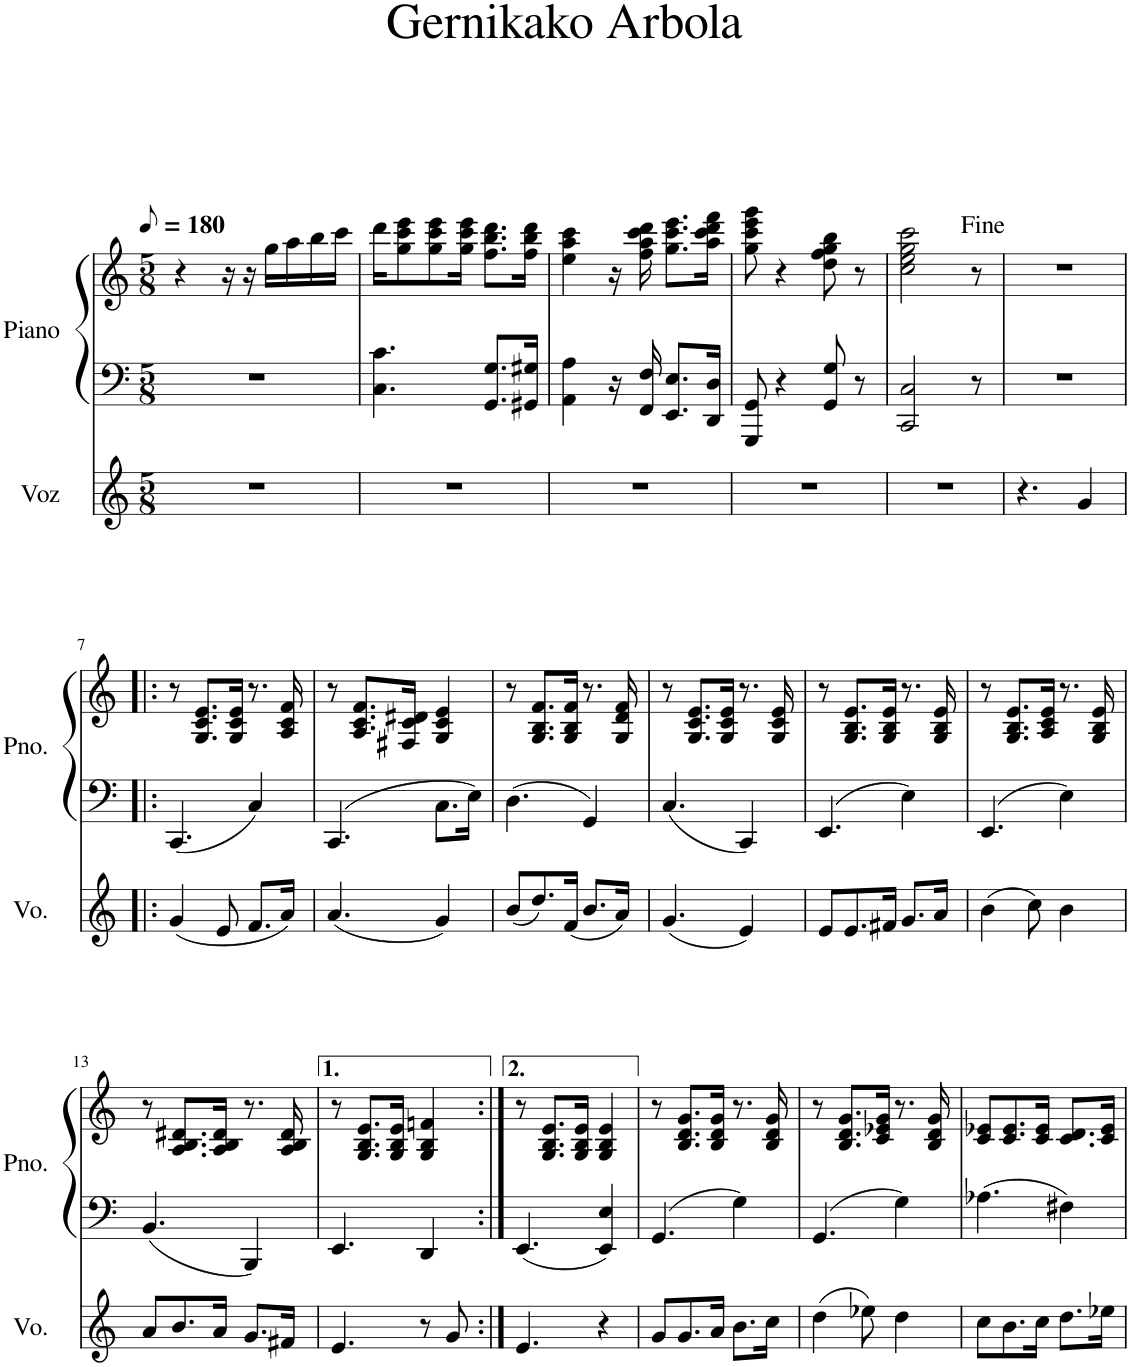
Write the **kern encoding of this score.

**kern	**kern	**kern
*part2	*part1	*part1
*staff3	*staff2	*staff1
*I"Voz	*I"Piano	*
*I'Vo.	*I'Pno.	*
*clefG2	*clefF4	*clefG2
*k[]	*k[]	*k[]
*M5/8	*M5/8	*M5/8
*MM90	*MM90	*MM90
=1	=1	=1
8%5r	8%5r	4r
.	.	16r
.	.	16r
.	.	16gg\LL
.	.	16aa\
.	.	16bb\
.	.	16ccc\JJ
=2	=2	=2
8%5r	4.C\ 4.c\	16ddd\KL
.	.	8gg\ 8ccc\ 8eee\
.	.	8gg\ 8ccc\ 8eee\
.	.	16gg\ 16ccc\ 16eee\Jk
.	8.GG/ 8.G/L	8.ff\ 8.bb\ 8.ddd\L
.	16GG#X/ 16G#X/Jk	16ff\ 16bb\ 16ddd\Jk
=3	=3	=3
8%5r	4AA\ 4A\	4ee\ 4aa\ 4ccc\
.	16r	16r
.	16FF/ 16F/	16ff\ 16aa\ 16ccc\ 16ddd\
.	8.EE/ 8.E/L	8.gg\ 8.ccc\ 8.eee\L
.	16DD/ 16D/Jk	16aa\ 16ccc\ 16ddd\ 16fff\Jk
=4	=4	=4
8%5r	8GGG/ 8GG/	8gg\ 8ccc\ 8eee\ 8ggg\
.	4r	4r
.	8GG/ 8G/	8dd\ 8ff\ 8gg\ 8bb\
.	8r	8r
=5	=5	=5
8%5r	2CC/ 2C/	2cc\ 2ee\ 2gg\ 2ccc\
.	8r	8r
=6	=6	=6
4.r	8%5r	8%5r
4g/	.	.
!!LO:LB:g=z
=7!|:	=7!|:	=7!|:
(4g/	4.CC/	8r
.	.	8.G/ 8.c/ 8.e/L
8e/	.	.
.	.	16G/ 16c/ 16e/Jk
8.f/L	4C/	8.r
16a/Jk)	.	16A/ 16c/ 16f/
=8	=8	=8
(4.a/	4.CC/	8r
.	.	8.A/ 8.c/ 8.f/L
.	.	16F#X/ 16c/ 16d#X/Jk
4g/)	8.C\L	4G/ 4c/ 4e/
.	16E\Jk	.
=9	=9	=9
(8b/L	4.D\	8r
8.dd/)	.	8.G/ 8.B/ 8.f/L
(16f/Jk	.	16G/ 16B/ 16f/Jk
8.b/L	4GG/	8.r
16a/Jk)	.	16G/ 16d/ 16f/
=10	=10	=10
(4.g/	4.C/	8r
.	.	8.G/ 8.c/ 8.e/L
.	.	16G/ 16c/ 16e/Jk
4e/)	4CC/	8.r
.	.	16G/ 16c/ 16e/
=11	=11	=11
8e/L	4.EE/	8r
8.e/	.	8.G/ 8.B/ 8.e/L
16f#X/Jk	.	16G/ 16B/ 16e/Jk
8.g/L	4E\	8.r
16a/Jk	.	16G/ 16B/ 16e/
=12	=12	=12
(4b\	4.EE/	8r
.	.	8.G/ 8.B/ 8.e/L
8cc\)	.	.
.	.	16A/ 16c/ 16e/Jk
4b\	4E\	8.r
.	.	16G/ 16B/ 16e/
!!LO:LB:g=z
=13	=13	=13
8a/L	4.BB/	8r
8.b/	.	8.A/ 8.B/ 8.d#X/L
16a/Jk	.	16A/ 16B/ 16d#/Jk
8.g/L	4BBB/	8.r
16f#X/Jk	.	16A/ 16B/ 16d#/
=14	=14	=14
4.e/	4.EE/	8r
.	.	8.G/ 8.B/ 8.e/L
.	.	16G/ 16B/ 16e/Jk
8r	4DD/	4G/ 4B/ 4fn/
8g/	.	.
=15:|!	=15:|!	=15:|!
4.e/	4.EE/	8r
.	.	8.G/ 8.B/ 8.e/L
.	.	16G/ 16B/ 16e/Jk
4r	4EE/ 4E/	4G/ 4B/ 4e/
=16	=16	=16
8g/L	4.GG/	8r
8.g/	.	8.B/ 8.d/ 8.g/L
16a/Jk	.	16B/ 16d/ 16g/Jk
8.b\L	4G\	8.r
16cc\Jk	.	16B/ 16d/ 16g/
=17	=17	=17
(4dd\	4.GG/	8r
.	.	8.B/ 8.d/ 8.g/L
8ee-X\)	.	.
.	.	16c/ 16e-X/ 16g/Jk
4dd\	4G\	8.r
.	.	16B/ 16d/ 16g/
=18	=18	=18
8cc\L	4.A-X\	8c/ 8e-X/L
8.b\	.	8.c/ 8.e-/
16cc\Jk	.	16c/ 16e-/Jk
8.dd\L	4F#X\	8.c/ 8.d/L
16ee-X\Jk	.	16c/ 16e-/Jk
=	=	=
*-	*-	*-
